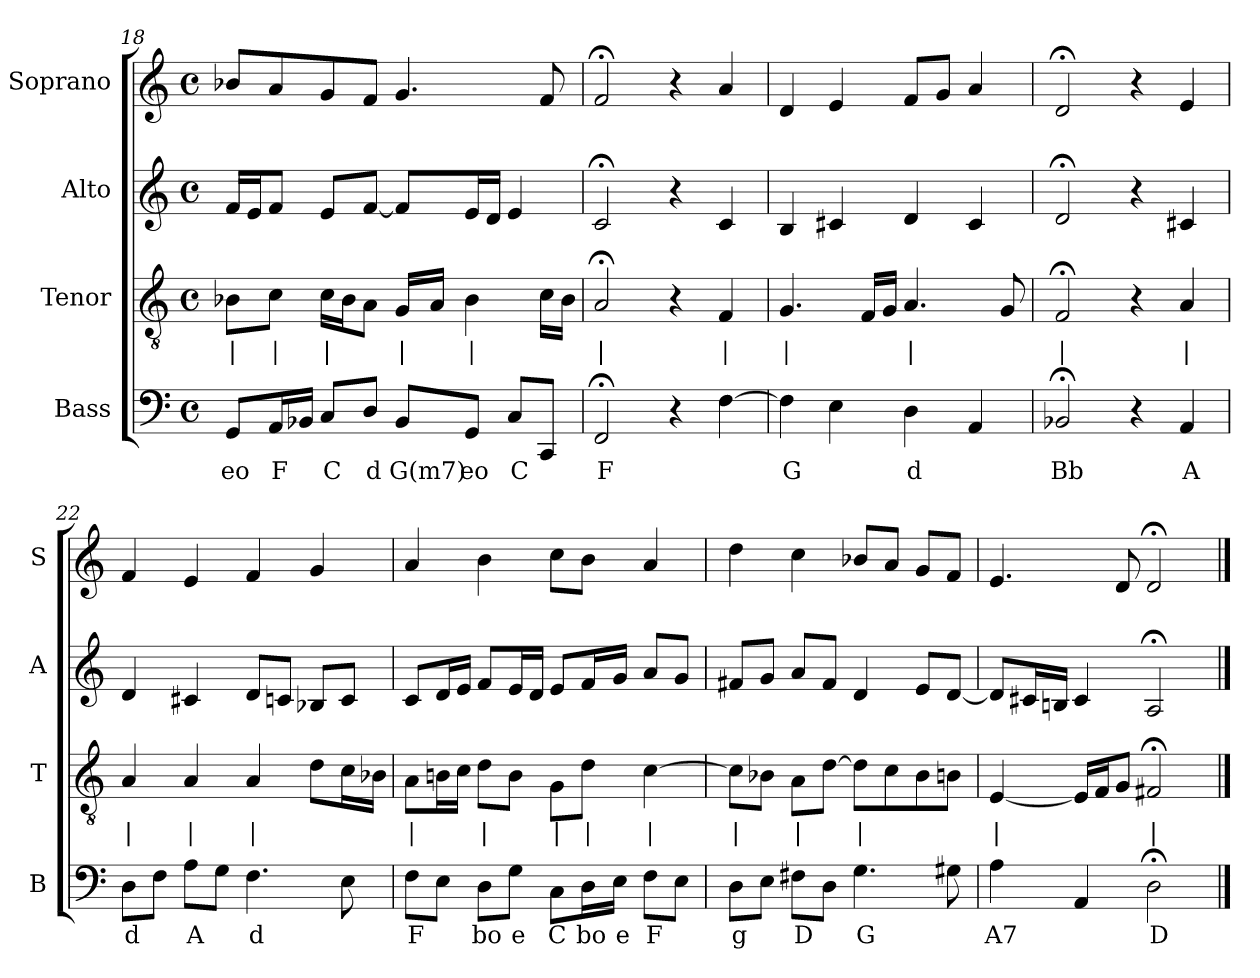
**kern	**text	**kern	**text	**kern	**kern
*part4	*part4	*part3	*part3	*part2	*part1
*staff4	*staff4	*staff3	*staff3	*staff2	*staff1
*I"Bass	*	*I"Tenor	*	*I"Alto	*I"Soprano
*I'B	*	*I'T	*	*I'A	*I'S
*clefF4	*	*clefGv2	*	*clefG2	*clefG2
*k[]	*	*k[]	*	*k[]	*k[]
*D:dor	*	*D:dor	*	*D:dor	*D:dor
*M4/4	*	*M4/4	*	*M4/4	*M4/4
*met(c)	*	*met(c)	*	*met(c)	*met(c)
=18	=18	=18	=18	=18	=18
8GGL	eo	8B-XL	|	16fLL	8b-XL
.	.	.	.	16eJ	.
16AAL	F	8cJ	|	8fJ	8a
16BB-XJJ	.	.	.	.	.
8CL	C	16cLL	|	8eL	8g
.	.	16B-J	.	.	.
8DJ	d	8AJ	.	[8fJ	8fJ
8BB-L	G(m7)	16GLL	|	8fL]	4.g
.	.	16AJJ	.	.	.
8GGJ	eo	4B-	|	16eL	.
.	.	.	.	16dJJ	.
8CL	C	.	.	4e	.
8CCJ	.	16cLL	.	.	8f
.	.	16B-JJ	.	.	.
=19	=19	=19	=19	=19	=19
2FF;<	F	2A;<	|	2c;<	2f;<
4r	.	4r	.	4r	4r
[4F	.	4F	|	4c	4a
=20	=20	=20	=20	=20	=20
4F]	G	4.G	|	4B	4d
4E	.	.	.	4c#X	4e
.	.	16FLL	.	.	.
.	.	16GJJ	.	.	.
4D	d	4.A	|	4d	8fL
.	.	.	.	.	8gJ
4AA	.	.	.	4c#	4a
.	.	8G	.	.	.
=21	=21	=21	=21	=21	=21
2BB-X;<	Bb	2F;<	|	2d;<	2d;<
4r	.	4r	.	4r	4r
4AA	A	4A	|	4c#X	4e
=22	=22	=22	=22	=22	=22
8DL	d	4A	|	4d	4f
8FJ	.	.	.	.	.
8AL	A	4A	|	4c#X	4e
8GJ	.	.	.	.	.
4.F	d	4A	|	8dL	4f
.	.	.	.	8cnJ	.
.	.	8dL	.	8B-XL	4g
8E	.	16cL	.	8cJ	.
.	.	16B-XJJ	.	.	.
=23	=23	=23	=23	=23	=23
8FL	F	8AL	|	8cL	4a
8EJ	.	16BnL	.	16dL	.
.	.	16cJJ	.	16eJJ	.
8DL	bo	8dL	|	8fL	4b
8GJ	e	8BJ	.	16eL	.
.	.	.	.	16dJJ	.
8CL	C	8GL	|	8eL	8ccL
16DL	bo	8dJ	|	16fL	8bJ
16EJJ	e	.	.	16gJJ	.
8FL	F	[4c	|	8aL	4a
8EJ	.	.	.	8gJ	.
=24	=24	=24	=24	=24	=24
8DL	g	8cL]	|	8f#XL	4dd
8EJ	.	8B-XJ	.	8gJ	.
8F#XL	D	8AL	|	8aL	4cc
8DJ	.	[8dJ	.	8f#J	.
4.G	G	8dL]	|	4d	8b-XL
.	.	8c	.	.	8aJ
.	.	8B-	.	8eL	8gL
8G#X	.	8BnJ	.	[8dJ	8fJ
=25	=25	=25	=25	=25	=25
4A	A7	[4E	|	8dL]	4.e
.	.	.	.	16c#XL	.
.	.	.	.	16BnJJ	.
4AA	.	16ELL]	.	4c#	.
.	.	16FJ	.	.	.
.	.	8GJ	.	.	8d
2D;<	D	2F#X;<	|	2A;<	2d;<
==	==	==	==	==	==
*-	*-	*-	*-	*-	*-
